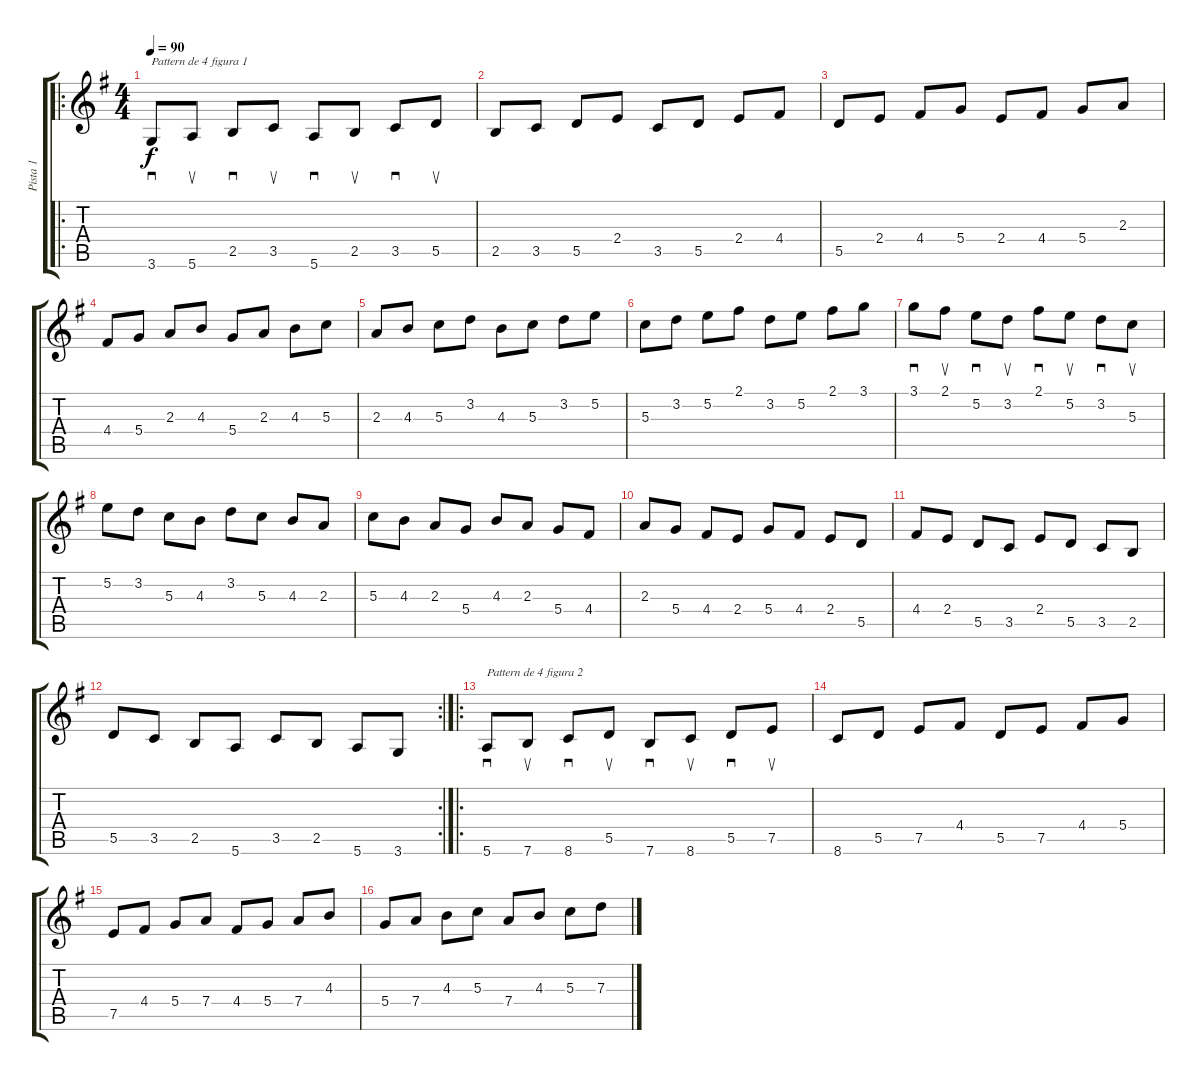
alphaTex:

\track ("Pista 1" "Pista 1") {instrument acousticguitarsteel}
\staff {score tabs}
\tuning (E4 B3 G3 D3 A2 E2) {hide}
\ro
\ts (4 4)
\tempo 90
\clef g2
\ks g
3.6.8{sd txt "Pattern de 4 figura 1" dy f} 5.6.8{su} 2.5.8{sd} 3.5.8{su} 5.6.8{sd} 2.5.8{su} 3.5.8{sd} 5.5.8{su} |
2.5.8 3.5.8 5.5.8 2.4.8 3.5.8 5.5.8 2.4.8 4.4.8 |
5.5.8 2.4.8 4.4.8 5.4.8 2.4.8 4.4.8 5.4.8 2.3.8 |
4.4.8 5.4.8 2.3.8 4.3.8 5.4.8 2.3.8 4.3.8 5.3.8 |
2.3.8 4.3.8 5.3.8 3.2.8 4.3.8 5.3.8 3.2.8 5.2.8 |
5.3.8 3.2.8 5.2.8 2.1.8 3.2.8 5.2.8 2.1.8 3.1.8 |
3.1.8{sd} 2.1.8{su} 5.2.8{sd} 3.2.8{su} 2.1.8{sd} 5.2.8{su} 3.2.8{sd} 5.3.8{su} |
5.2.8 3.2.8 5.3.8 4.3.8 3.2.8 5.3.8 4.3.8 2.3.8 |
5.3.8 4.3.8 2.3.8 5.4.8 4.3.8 2.3.8 5.4.8 4.4.8 |
2.3.8 5.4.8 4.4.8 2.4.8 5.4.8 4.4.8 2.4.8 5.5.8 |
4.4.8 2.4.8 5.5.8 3.5.8 2.4.8 5.5.8 3.5.8 2.5.8 |
\rc 2
5.5.8 3.5.8 2.5.8 5.6.8 3.5.8 2.5.8 5.6.8 3.6.8 |
\ro
5.6.8{sd txt "Pattern de 4 figura 2"} 7.6.8{su} 8.6.8{sd} 5.5.8{su} 7.6.8{sd} 8.6.8{su} 5.5.8{sd} 7.5.8{su} |
8.6.8 5.5.8 7.5.8 4.4.8 5.5.8 7.5.8 4.4.8 5.4.8 |
7.5.8 4.4.8 5.4.8 7.4.8 4.4.8 5.4.8 7.4.8 4.3.8 |
5.4.8 7.4.8 4.3.8 5.3.8 7.4.8 4.3.8 5.3.8 7.3.8
